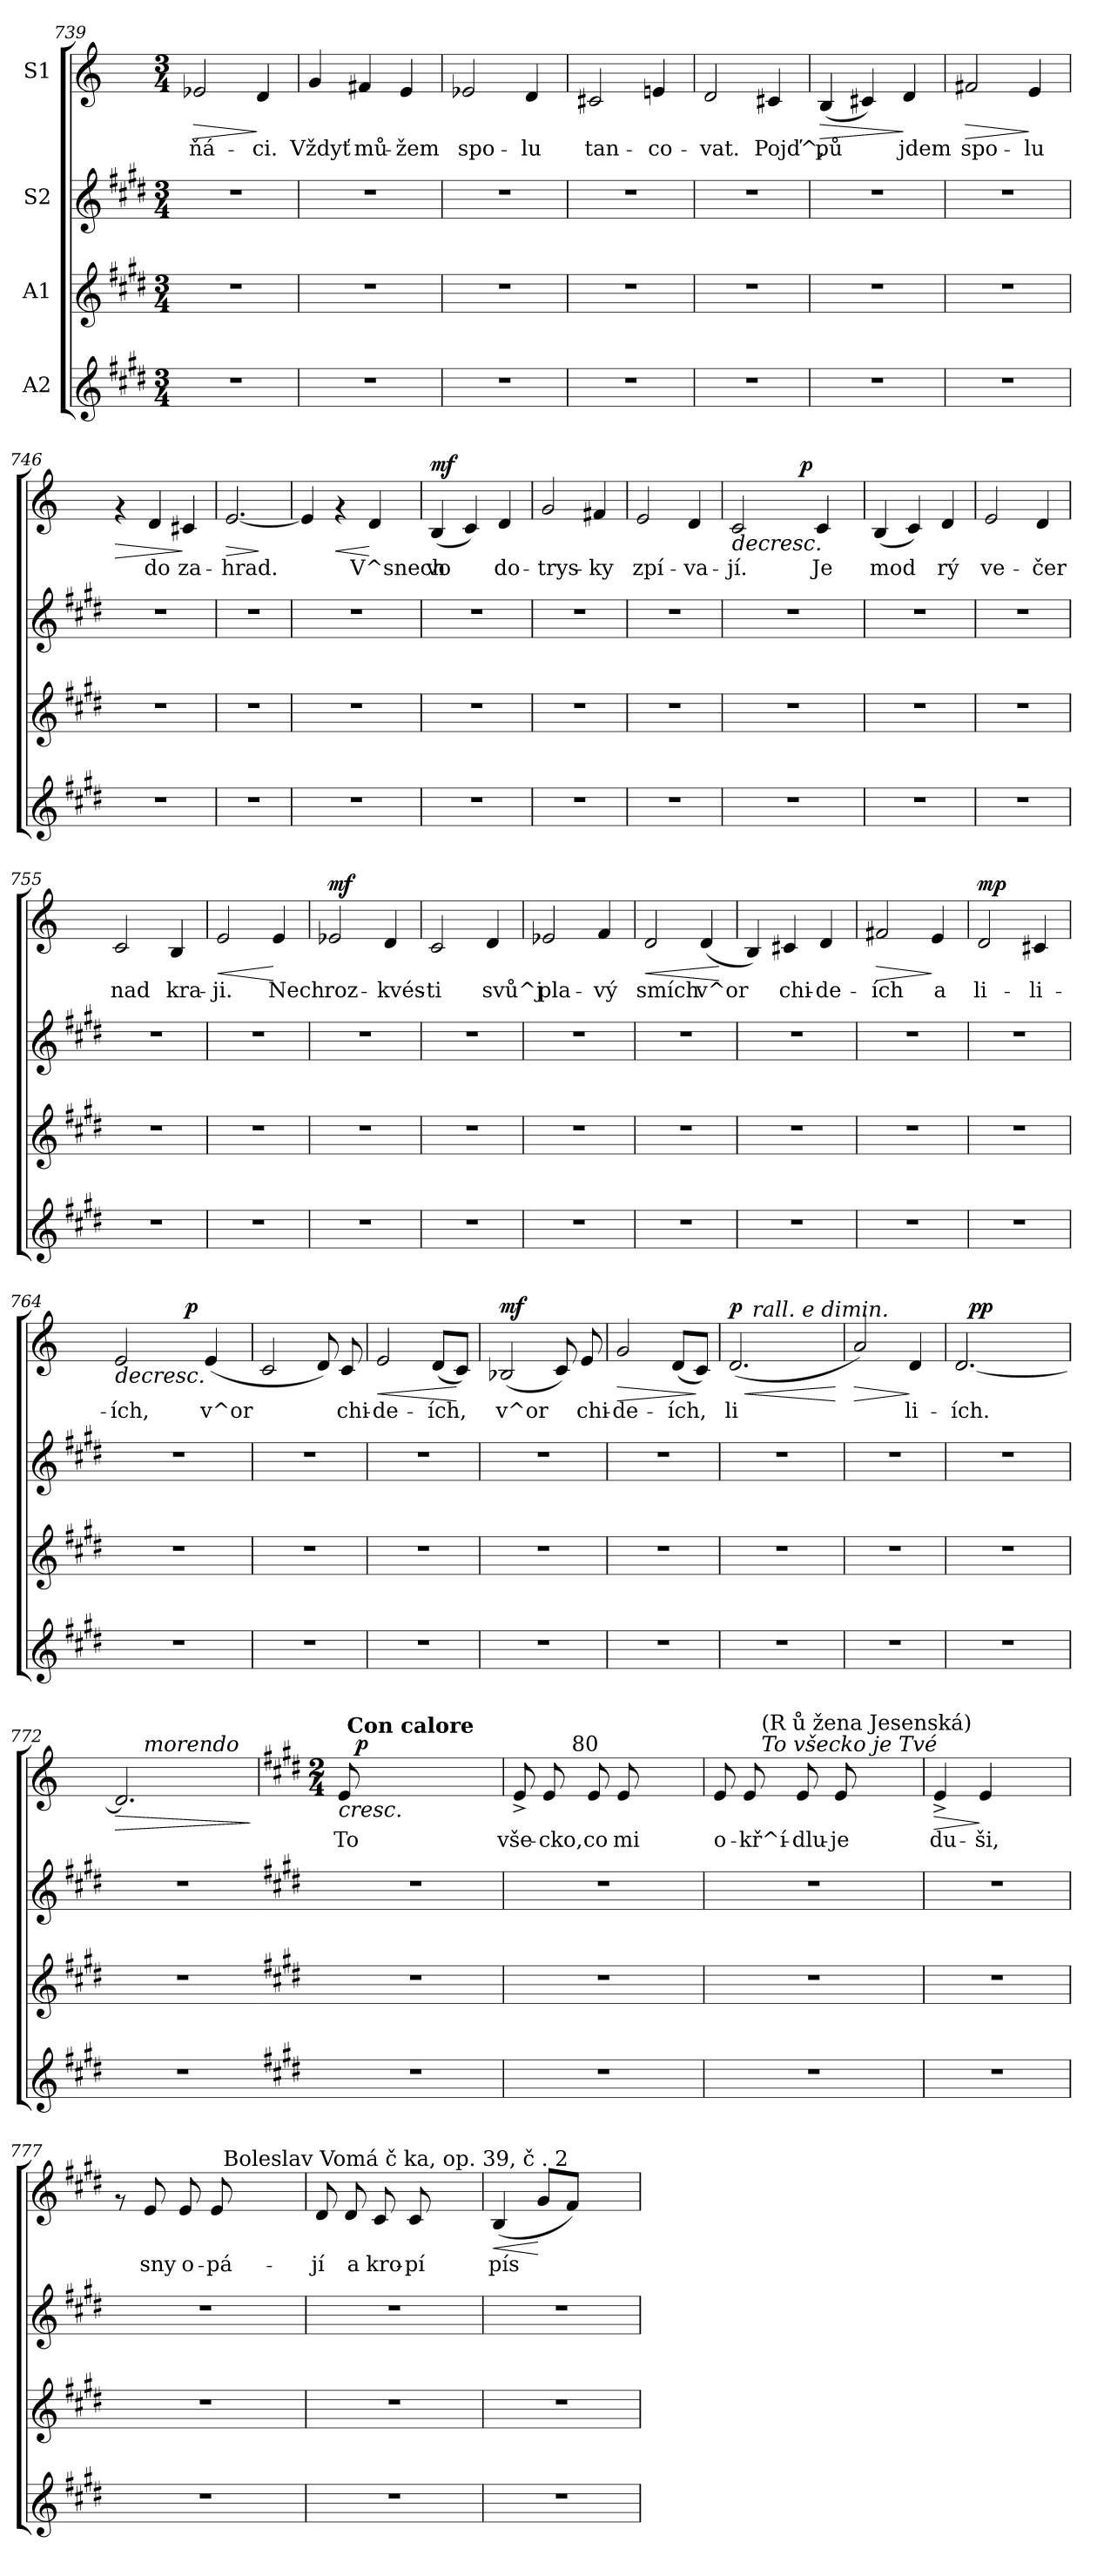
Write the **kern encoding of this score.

**kern	**kern	**kern	**kern	**text	**dynam
*part4	*part3	*part2	*part1	*part1	*part1
*staff4	*staff3	*staff2	*staff1	*staff1	*staff1
*I"A2	*I"A1	*I"S2	*I"S1	*	*
*clefG2	*clefG2	*clefG2	*clefG2	*	*
*k[f#c#g#d#]	*k[f#c#g#d#]	*k[f#c#g#d#]	*k[]	*	*
*E:	*E:	*E:	*C:	*	*
*M3/4	*M3/4	*M3/4	*M3/4	*	*
=739	=739	=739	=739	=739	=739
!	!	!	!	!LO:LY:b:rj	!LO:HP:b
2.r	2.r	2.r	2e-X/	-ňá-	>
!	!	!	!	!LO:LY:b:rj	!
.	.	.	4d/	-ci.	]
=740	=740	=740	=740	=740	=740
!	!	!	!	!LO:LY:b:rj	!
2.r	2.r	2.r	4g/	Vždyť	.
!	!	!	!	!LO:LY:b:rj	!
.	.	.	4f#X/	mů-	.
!	!	!	!	!LO:LY:b:rj	!
.	.	.	4e/	-žem	.
=741	=741	=741	=741	=741	=741
!	!	!	!	!LO:LY:b:rj	!
2.r	2.r	2.r	2e-X/	spo-	.
!	!	!	!	!LO:LY:b:rj	!
.	.	.	4d/	-lu	.
!!LO:LB:g=z
=742	=742	=742	=742	=742	=742
!	!	!	!	!LO:LY:b:rj	!
2.r	2.r	2.r	2c#X/	tan-	.
!	!	!	!	!LO:LY:b:rj	!
.	.	.	4en/	-co-	.
=743	=743	=743	=743	=743	=743
!	!	!	!	!LO:LY:b:rj	!
2.r	2.r	2.r	2d/	-vat.	.
!	!	!	!	!LO:LY:b:rj	!
.	.	.	4c#X/	Pojď^,	.
=744	=744	=744	=744	=744	=744
!	!	!	!	!LO:LY:b:rj	!LO:HP:b
2.r	2.r	2.r	(>4B/	pů-	>
!	!	!	!	!LO:LY:b:rj	!
.	.	.	4c#X/)	--	.
!	!	!	!	!LO:LY:b:rj	!
.	.	.	4d/	-jdem	]
=745	=745	=745	=745	=745	=745
!	!	!	!	!LO:LY:b:rj	!LO:HP:b
2.r	2.r	2.r	2f#X/	spo-	>
!	!	!	!	!LO:LY:b:rj	!
.	.	.	4e/	-lu	]
=746	=746	=746	=746	=746	=746
!	!	!	!	!	!LO:HP:b
2.r	2.r	2.r	4rf	.	>
!	!	!	!	!LO:LY:b:rj	!
.	.	.	4d/	do	.
!	!	!	!	!LO:LY:b:rj	!
.	.	.	4c#X/	za-	]
=747	=747	=747	=747	=747	=747
!	!	!	!	!LO:LY:b:rj	!LO:HP:b
2.r	2.r	2.r	[<2.e/	-hrad.	>
.	.	.	.	.	]
=748	=748	=748	=748	=748	=748
!	!	!	!	!LO:LY:b:rj	!
2.r	2.r	2.r	4e/]	.	.
!	!	!	!	!	!LO:HP:b
.	.	.	4rf	.	<
!	!	!	!	!LO:LY:b:rj	!
.	.	.	4d/	V^snech	[
=749	=749	=749	=749	=749	=749
!	!	!	!	!LO:LY:b:rj	!LO:DY:a
2.r	2.r	2.r	(>4B/	vo-	mf
!	!	!	!	!LO:LY:b:rj	!
.	.	.	4c/)	--	.
!	!	!	!	!LO:LY:b:rj	!
.	.	.	4d/	-do-	.
!!LO:LB:g=z
=750	=750	=750	=750	=750	=750
!	!	!	!	!LO:LY:b:rj	!
2.r	2.r	2.r	2g/	-trys-	.
!	!	!	!	!LO:LY:b:rj	!
.	.	.	4f#X/	-ky	.
=751	=751	=751	=751	=751	=751
!	!	!	!	!LO:LY:b:rj	!
2.r	2.r	2.r	2e/	zpí-	.
!	!	!	!	!LO:LY:b:rj	!
.	.	.	4d/	-va-	.
=752	=752	=752	=752	=752	=752
!	!	!	!	!LO:LY:b:rj	!LO:HP:b
*	*	*	*^	*	*
2.r	2.r	2.r	2c/	4ryy	-jí.	>
.	.	.	.	8ryy	.	.
.	.	.	.	32.ryy	.	.
!	!	!	!	!	!	!LO:DY:a
.	.	.	.	4ryy	.	p
!	!	!	!	!	!LO:LY:b:rj	!
.	.	.	4c/	.	Je	]
.	.	.	.	16ryy	.	.
.	.	.	.	64ryy	.	.
=753	=753	=753	=753	=753	=753	=753
!	!	!	!	!	!LO:LY:b:rj	!
*	*	*	*v	*v	*	*
2.r	2.r	2.r	(>4B/	mod-	.
!	!	!	!	!LO:LY:b:rj	!
.	.	.	4c/)	--	.
!	!	!	!	!LO:LY:b:rj	!
.	.	.	4d/	-rý	.
=754	=754	=754	=754	=754	=754
!	!	!	!	!LO:LY:b:rj	!
2.r	2.r	2.r	2e/	ve-	.
!	!	!	!	!LO:LY:b:rj	!
.	.	.	4d/	-čer	.
=755	=755	=755	=755	=755	=755
!	!	!	!	!LO:LY:b:rj	!
2.r	2.r	2.r	2c/	nad	.
!	!	!	!	!LO:LY:b:rj	!
.	.	.	4B/	kra-	.
=756	=756	=756	=756	=756	=756
!	!	!	!	!LO:LY:b:rj	!LO:HP:b
2.r	2.r	2.r	2e/	-ji.	<
!	!	!	!	!LO:LY:b:rj	!
.	.	.	4e/	Nech	[
=757	=757	=757	=757	=757	=757
!	!	!	!	!LO:LY:b:rj	!LO:DY:a
2.r	2.r	2.r	2e-X/	roz-	mf
!	!	!	!	!LO:LY:b:rj	!
.	.	.	4d/	-kvés-	.
=758	=758	=758	=758	=758	=758
!	!	!	!	!LO:LY:b:rj	!
2.r	2.r	2.r	2c/	-ti	.
!	!	!	!	!LO:LY:b:rj	!
.	.	.	4d/	svů^j	.
=759	=759	=759	=759	=759	=759
!	!	!	!	!LO:LY:b:rj	!
2.r	2.r	2.r	2e-X/	pla-	.
!	!	!	!	!LO:LY:b:rj	!
.	.	.	4f/	-vý	.
=760	=760	=760	=760	=760	=760
!	!	!	!	!LO:LY:b:rj	!LO:HP:b
!	!	!	!	!	!LO:HP:n=1:b
2.r	2.r	2.r	2d/	smích	> <
!	!	!	!	!LO:LY:b:rj	!
.	.	.	(<4d/	v^or-	]
.	.	.	.	.	[
=761	=761	=761	=761	=761	=761
!	!	!	!	!LO:LY:b:rj	!
2.r	2.r	2.r	4B/)	--	.
!	!	!	!	!LO:LY:b:rj	!
.	.	.	4c#X/	-chi-	.
!	!	!	!	!LO:LY:b:rj	!
.	.	.	4d/	-de-	.
=762	=762	=762	=762	=762	=762
!	!	!	!	!LO:LY:b:rj	!LO:HP:b
2.r	2.r	2.r	2f#X/	-ích	>
!	!	!	!	!LO:LY:b:rj	!
.	.	.	4e/	a	]
=763	=763	=763	=763	=763	=763
!	!	!	!	!LO:LY:b:rj	!LO:DY:a
2.r	2.r	2.r	2d/	li-	mp
!	!	!	!	!LO:LY:b:rj	!
.	.	.	4c#X/	-li-	.
=764	=764	=764	=764	=764	=764
!	!	!	!	!LO:LY:b:rj	!LO:HP:b
*	*	*	*^	*	*
2.r	2.r	2.r	2e/	4ryy	-ích,	>
.	.	.	.	8ryy	.	.
.	.	.	.	32ryy	.	.
!	!	!	!	!	!	!LO:DY:a
.	.	.	.	4ryy	.	p
!	!	!	!	!	!LO:LY:b:rj	!
.	.	.	(<4e/	.	v^or-	]
.	.	.	.	16.ryy	.	.
=765	=765	=765	=765	=765	=765	=765
!	!	!	!	!	!LO:LY:b:rj	!
*	*	*	*v	*v	*	*
2.r	2.r	2.r	2c/	--	.
!	!	!	!	!LO:LY:b:rj	!
.	.	.	8d/)	--	.
!	!	!	!	!LO:LY:b:rj	!
.	.	.	8c/	-chi-	.
=766	=766	=766	=766	=766	=766
!	!	!	!	!LO:LY:b:rj	!LO:HP:b
2.r	2.r	2.r	2e/	-de-	<
!	!	!	!	!LO:LY:b:rj	!
.	.	.	(<8d/L	-ích,	.
!	!	!	!	!LO:LY:b:rj	!
.	.	.	8c/J)	.	[
!!LO:PB:g=z
=767	=767	=767	=767	=767	=767
!	!	!	!	!LO:LY:b:rj	!LO:DY:a
2.r	2.r	2.r	(<2B-X/	v^or-	mf
!	!	!	!	!LO:LY:b:rj	!
.	.	.	8c/)	--	.
!	!	!	!	!LO:LY:b:rj	!
.	.	.	8e/	-chi-	.
=768	=768	=768	=768	=768	=768
!	!	!	!	!LO:LY:b:rj	!LO:HP:b
2.r	2.r	2.r	2g/	-de-	>
!	!	!	!	!LO:LY:b:rj	!
.	.	.	(<8d/L	-ích,	.
!	!	!	!	!LO:LY:b:rj	!
.	.	.	8c/J)	.	]
=769	=769	=769	=769	=769	=769
!	!	!	!	!LO:LY:b:rj	!LO:HP:b
!	!	!	!	!	!LO:DY:n=1:a
*	*	*	*^	*	*
2.r	2.r	2.r	(<2.d/	16ryy	li-	< p
.	.	.	.	64ryy	.	.
!	!	!	!	!LO:TX:a:i:t=rall. e dimin.	!	!
.	.	.	.	2ryy	.	.
.	.	.	.	8ryy	.	.
.	.	.	.	32.ryy	.	.
.	.	.	.	.	.	[
=770	=770	=770	=770	=770	=770	=770
!	!	!	!	!	!LO:LY:b:rj	!LO:HP:b
*	*	*	*v	*v	*	*
2.r	2.r	2.r	2a/)	--	>
!	!	!	!	!LO:LY:b:rj	!
.	.	.	4d/	-li-	]
=771	=771	=771	=771	=771	=771
!	!	!	!	!LO:LY:b:rj	!
*	*	*	*^	*	*
2.r	2.r	2.r	[<2.d/	32.ryy	-ích.	.
!	!	!	!	!	!	!LO:DY:a
.	.	.	.	2ryy	.	pp
.	.	.	.	8ryy	.	.
.	.	.	.	16ryy	.	.
.	.	.	.	64ryy	.	.
=772	=772	=772	=772	=772	=772	=772
!	!	!	!	!	!LO:LY:b:rj	!LO:HP:b
2.r	2.r	2.r	2.d/]	16ryy	.	>
.	.	.	.	64ryy	.	.
!	!	!	!	!LO:TX:a:i:t=morendo	!	!
.	.	.	.	2ryy	.	.
.	.	.	.	8ryy	.	.
.	.	.	.	32.ryy	.	.
.	.	.	.	.	.	]
*	*	*	*v	*v	*	*
!!LO:LB:g=z
=773	=773	=773	=773!	=773!	=773!
*	*	*	*k[f#c#g#d#]	*	*
*	*	*	*E:	*	*
*	*	*	*M2/4	*	*
*	*	*	*^	*	*
!	!	!	!	!	!LO:LY:b:rj	!LO:HP:b
*	*	*	*	*^	*	*
2.r	2.r	2.r	8e/	32ryy	64ryy	To	<
!	!	!	!	!	!LO:TX:a:B:t=Con calore	!	!
.	.	.	.	.	2ryy	.	.
!	!	!	!	!	!	!	!LO:DY:a
.	.	.	.	2ryy	.	.	p
.	.	.	2ryy	.	.	.	[
.	.	.	.	.	8...ryy	.	.
.	.	.	.	8..ryy	.	.	.
.	.	.	8ryy	.	.	.	.
=774	=774	=774	=774	=774	=774	=774	=774
!	!	!	!	!	!	!LO:LY:b:rj	!
*	*	*	*	*v	*v	*	*
2.r	2.r	2.r	8e^</	8ryy	vše-	.
!	!	!	!	!	!LO:LY:b:rj	!
.	.	.	8e/	16ryy	-cko,	.
.	.	.	.	64ryy	.	.
!	!	!	!	!LO:TX:a:t=80	!	!
.	.	.	.	2ryy	.	.
!	!	!	!	!	!LO:LY:b:rj	!
.	.	.	8e/	.	co	.
!	!	!	!	!	!LO:LY:b:rj	!
.	.	.	8e/	.	mi	.
.	.	.	4ryy	.	.	.
.	.	.	.	32.ryy	.	.
=775	=775	=775	=775	=775	=775	=775
!	!	!	!	!	!LO:LY:b:rj	!
2.r	2.r	2.r	8e/	8ryy	o-	.
!	!	!	!	!	!LO:LY:b:rj	!
.	.	.	8e/	32ryy	-kř^í-	.
!	!	!	!	!LO:TX:a:i:t=To všecko je Tvé	!	!
!	!	!	!	!LO:TX:a:t=(R ů žena Jesenská)	!	!
.	.	.	.	2ryy	.	.
!	!	!	!	!	!LO:LY:b:rj	!
.	.	.	8e/	.	-dlu-	.
!	!	!	!	!	!LO:LY:b:rj	!
.	.	.	8e/	.	-je	.
.	.	.	4ryy	.	.	.
.	.	.	.	16.ryy	.	.
=776	=776	=776	=776	=776	=776	=776
!	!	!	!	!	!LO:LY:b:rj	!LO:HP:b
*	*	*	*v	*v	*	*
2.r	2.r	2.r	4e^</	du-	>
!	!	!	!	!LO:LY:b:rj	!
.	.	.	4e/	-ši,	]
.	.	.	4ryy	.	.
=777	=777	=777	=777	=777	=777
*	*	*	*^	*	*
2.r	2.r	2.r	8rf	4ryy	.	.
!	!	!	!	!	!LO:LY:b:rj	!
.	.	.	8e/	.	sny	.
!	!	!	!	!	!LO:LY:b:rj	!
.	.	.	8e/	8ryy	o-	.
!	!	!	!	!	!LO:LY:b:rj	!
.	.	.	8e/	32ryy	-pá-	.
!	!	!	!	!LO:TX:a:t=Boleslav Vomá č ka, op. 39, č . 2	!	!
.	.	.	.	4ryy	.	.
.	.	.	4ryy	.	.	.
.	.	.	.	16.ryy	.	.
=778	=778	=778	=778	=778	=778	=778
!	!	!	!	!	!LO:LY:b:rj	!
*	*	*	*v	*v	*	*
2.r	2.r	2.r	8d#/	-jí	.
!	!	!	!	!LO:LY:b:rj	!
.	.	.	8d#/	a	.
!	!	!	!	!LO:LY:b:rj	!
.	.	.	8c#/	kro-	.
!	!	!	!	!LO:LY:b:rj	!
.	.	.	8c#/	-pí	.
.	.	.	4ryy	.	.
=779	=779	=779	=779	=779	=779
!	!	!	!	!LO:LY:b:rj	!LO:HP:b
2.r	2.r	2.r	(>4B/	pís-	<
!	!	!	!	!LO:LY:b:rj	!
.	.	.	8g#/L	--	[
!	!	!	!	!LO:LY:b:rj	!
.	.	.	8f#/J)	--	.
.	.	.	4ryy	.	.
=	=	=	=	=	=
*-	*-	*-	*-	*-	*-
